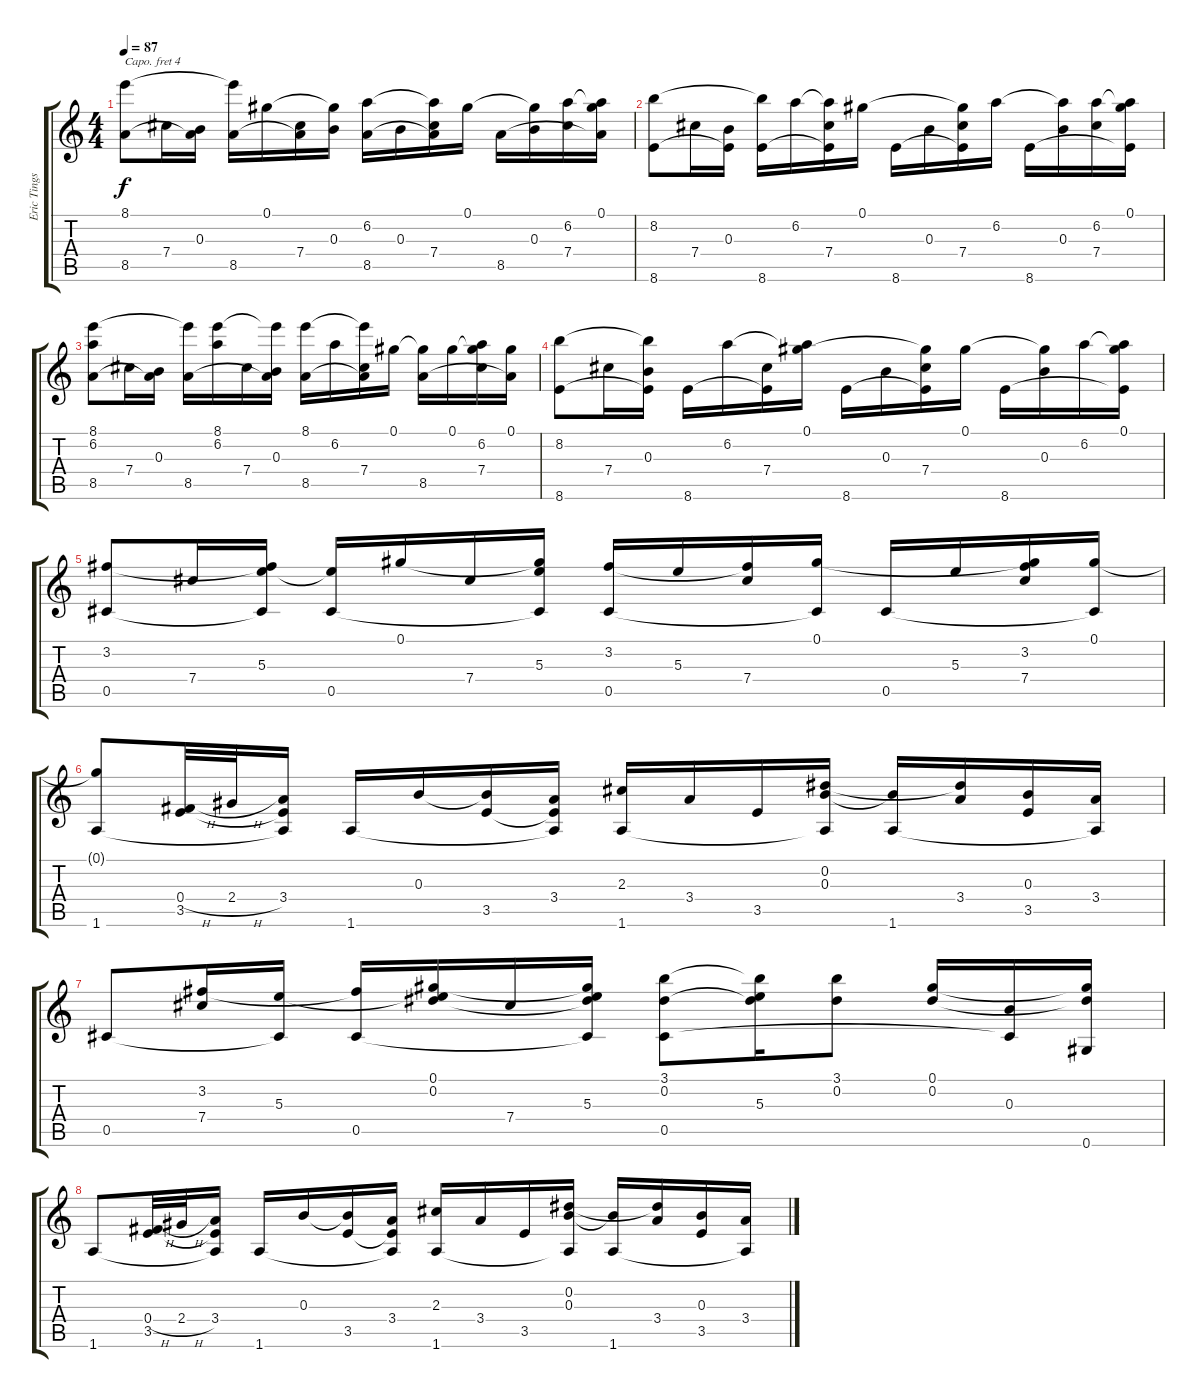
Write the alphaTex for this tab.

\track ("Eric Tingstad" "Eric Tings") {instrument acousticguitarnylon}
\staff {score tabs}
\capo 4
\tuning (E4 B3 G3 D3 A2 E2) {hide}
\ts (4 4)
\tempo 87
\clef g2
\ks c
(8.1 8.5).8{dy f} 7.4.16 (0.3 8.5{t}).16 (8.1{t} 8.5).16 0.1.16 (7.4 8.5{t}).16 (0.1{t} 0.3).16 (6.2 8.5).16 0.3.16 (6.2{t} 7.4 8.5{t}).16 0.1.16 8.5.16 (0.1{t} 0.3).16 (6.2 7.4).16 (0.1 6.2{t} 8.5{t}).16 |
(8.2 8.6).8 7.4.16 (0.3 8.6{t}).16 (8.2{t} 8.6).16 6.2.16 (6.2{t} 7.4 8.6{t}).16 0.1.16 8.6.16 0.3.16 (0.1{t} 7.4 8.6{t}).16 6.2.16 8.6.16 (6.2{t} 0.3).16 (6.2 7.4).16 (0.1 6.2{t} 8.6{t}).16 |
(8.1 6.2 8.5).8 7.4.16 (0.3 8.5{t}).16 (8.1{t} 8.5).16 (8.1 6.2).16 7.4.16 (8.1{t} 0.3 8.5{t}).16 (8.1 8.5).16 6.2.16 (8.1{t} 7.4 8.5{t}).16 0.1.16 (0.1{t} 8.5).16 0.1.16 (0.1{t} 6.2 7.4).16 (0.1 8.5{t}).16 |
(8.2 8.6).8 7.4.16 (8.2{t} 0.3 8.6{t}).16 8.6.16 6.2.16 (7.4 8.6{t}).16 (0.1 6.2{t}).16 8.6.16 0.3.16 (0.1{t} 7.4 8.6{t}).16 0.1.16 8.6.16 (0.1{t} 0.3).16 6.2.16 (0.1 6.2{t} 8.6{t}).16 |
(3.2 0.5).8 7.4.16 (3.2{t} 5.3 0.5{t}).16 (5.3{t} 0.5).16 0.1.16 7.4.16 (0.1{t} 5.3 0.5{t}).16 (3.2 0.5).16 5.3.16 (3.2{t} 7.4).16 (0.1 0.5{t}).16 0.5.16 5.3.16 (0.1{t} 3.2 7.4).16 (0.1 0.5{t}).16 |
(0.1{t} 1.6).8 (0.4{h} 3.5).32 2.4{h}.32 (3.4 3.5{t} 1.6{t}).16 1.6.16 0.3.16 (0.3{t} 3.5).16 (3.4 3.5{t} 1.6{t}).16 (2.3 1.6).16 3.4.16 3.5.16 (0.2 0.3 1.6{t}).16 (0.3{t} 1.6).16 (0.2{t} 3.4).16 (0.3 3.5).16 (3.4 1.6{t}).16 |
0.5.8 (3.2 7.4).16 (5.3 0.5{t}).16 (3.2{t} 0.5).16 (0.1 0.2 5.3{t}).16 7.4.16 (0.1{t} 0.2{t} 5.3 0.5{t}).16 (3.1 0.2 0.5).8 (3.1{t} 0.2{t} 5.3).16 (3.1 0.2).8 (0.1 0.2).16 (0.3 0.5{t}).16 (0.1{t} 0.2{t} 0.6).16 |
1.6.8 (0.4{h} 3.5).32 2.4{h}.32 (3.4 3.5{t} 1.6{t}).16 1.6.16 0.3.16 (0.3{t} 3.5).16 (3.4 3.5{t} 1.6{t}).16 (2.3 1.6).16 3.4.16 3.5.16 (0.2 0.3 1.6{t}).16 (0.3{t} 1.6).16 (0.2{t} 3.4).16 (0.3 3.5).16 (3.4 1.6{t}).16
